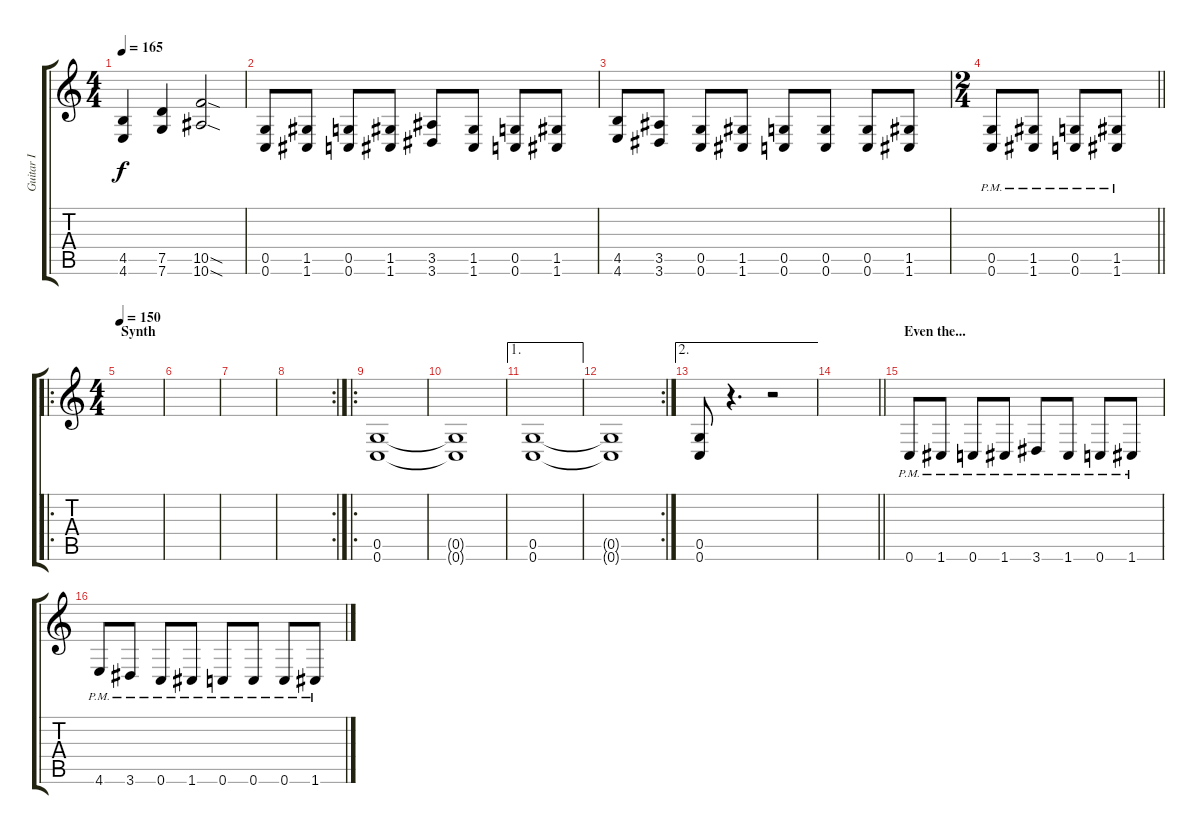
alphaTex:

\track ("Guitar I" "Guitar I") {instrument distortionguitar}
\staff {score tabs}
\tuning (D4 A3 F3 C3 G2 C2) {hide}
\ts (4 4)
\tempo 165
\clef g2
\ks c
(4.5 4.6).4{dy f} (7.5 7.6).4 (10.5{sod} 10.6{sod}).2 |
(0.5 0.6).8 (1.5 1.6).8 (0.5 0.6).8 (1.5 1.6).8 (3.5 3.6).8 (1.5 1.6).8 (0.5 0.6).8 (1.5 1.6).8 |
(4.5 4.6).8 (3.5 3.6).8 (0.5 0.6).8 (1.5 1.6).8 (0.5 0.6).8 (0.5 0.6).8 (0.5 0.6).8 (1.5 1.6).8 |
\ts (2 4)
\barLineRight lightlight
(0.5{pm} 0.6{pm}).8 (1.5{pm} 1.6{pm}).8 (0.5{pm} 0.6{pm}).8 (1.5{pm} 1.6{pm}).8 |
\ro
\ts (4 4)
\section ("" "Synth")
\tempo 150
|
|
|
\rc 2
|
\ro
(0.5 0.6).1 |
(0.5{t} 0.6{t}).1 |
\ae 1
(0.5 0.6).1 |
\rc 2
(0.5{t} 0.6{t}).1 |
\ae 2
(0.5 0.6).8 r.4{d} r.2 |
\barLineRight lightlight
|
\section ("" "Even the...")
0.6{pm}.8 1.6{pm}.8 0.6{pm}.8 1.6{pm}.8 3.6{pm}.8 1.6{pm}.8 0.6{pm}.8 1.6{pm}.8 |
4.6{pm}.8 3.6{pm}.8 0.6{pm}.8 1.6{pm}.8 0.6{pm}.8 0.6{pm}.8 0.6{pm}.8 1.6{pm}.8
